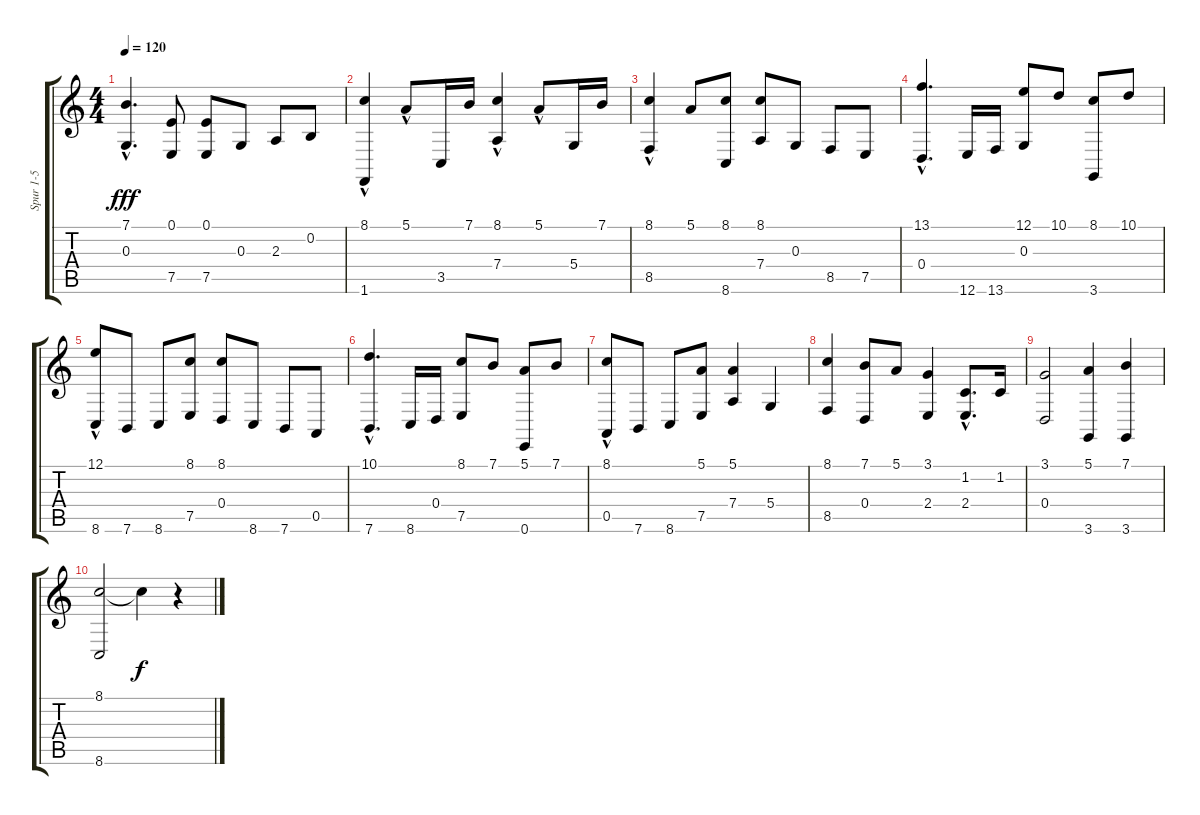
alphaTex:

\track ("Spur 1-5" "Spur 1-5") {instrument acousticgrandpiano}
\staff {score tabs}
\tuning (E4 B3 G3 D3 A2 E2) {hide}
\ts (4 4)
\tempo 120
\clef g2
\ks c
(7.1{hac} 0.3{hac}).4{d dy fff} (0.1 7.5).8 (0.1 7.5).8 0.3.8 2.3.8 0.2.8 |
(8.1 1.6{hac}).4 5.1{hac}.8 3.5.16 7.1.16 (8.1 7.4{hac}).4 5.1{hac}.8 5.4.16 7.1.16 |
(8.1 8.5{hac}).4 5.1.8 (8.1 8.6).8 (8.1 7.4).8 0.3.8 8.5.8 7.5.8 |
(13.1 0.4{hac}).4{d} 12.6.16 13.6.16 (12.1 0.3).8 10.1.8 (8.1 3.6).8 10.1.8 |
(12.1{hac} 8.6).8 7.6.8 8.6.8 (8.1 7.5).8 (8.1 0.4).8 8.6.8 7.6.8 0.5.8 |
(10.1 7.6{hac}).4{d} 8.6.16 0.4.16 (8.1 7.5).8 7.1.8 (5.1 0.6).8 7.1.8 |
(8.1{hac} 0.5).8 7.6.8 8.6.8 (5.1 7.5).8 (5.1 7.4).4 5.4.4 |
(8.1 8.5).4 (7.1 0.4).8 5.1.8 (3.1 2.4).4 (1.2{hac} 2.4).8{d} 1.2.16 |
(3.1 0.4).2 (5.1 3.6).4 (7.1 3.6).4 |
(8.1 8.6).2 8.1{t}.4{dy f} r.4
